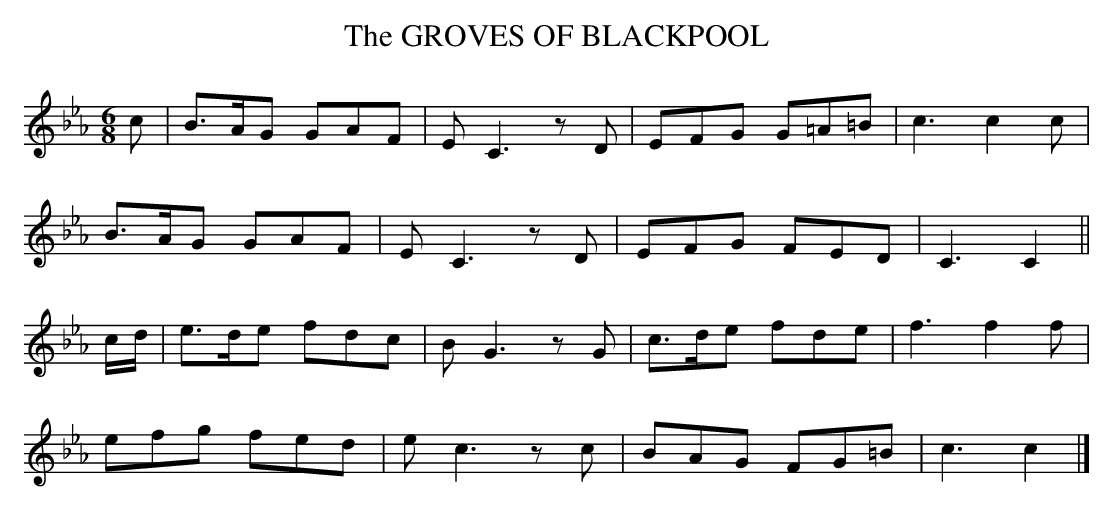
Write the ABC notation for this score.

X:1
T:GROVES OF BLACKPOOL, The
Y:"moderate"
M:6/8
L:1/8
K:Cm
c|B>AG GAF|EC3 zD|EFG G=A=B|c3 c2c|
B>AG GAF|EC3 zD|EFG FED|C3C2||
c/d/|e>de fdc|BG3 zG|c>de fde|f3 f2f|
efg fed|ec3 zc|BAG FG=B|c3c2|]
